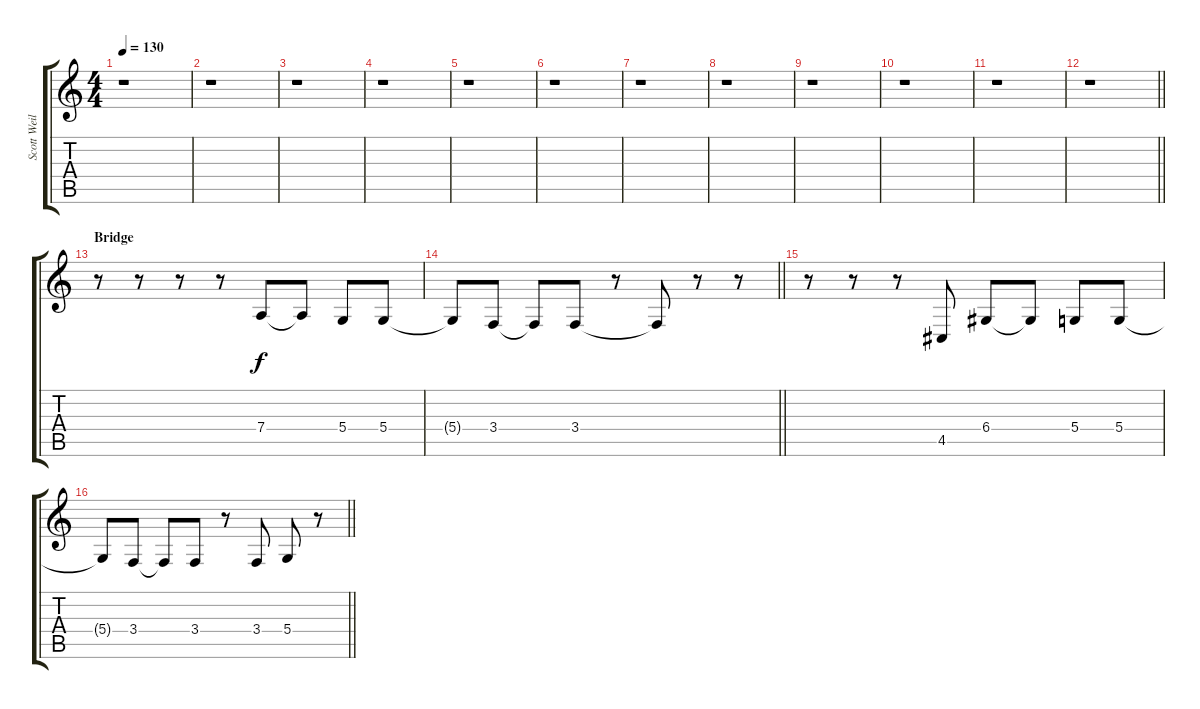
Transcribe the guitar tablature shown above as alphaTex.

\track ("Scott Weiland (Voice)" "Scott Weil") {instrument lead2sawtooth}
\staff {score tabs}
\tuning (E4 B3 G3 D3 A2 E2) {hide}
\ts (4 4)
\tempo 130
\clef g2
\ks c
r.1{dy f} |
r.1 |
r.1 |
r.1 |
r.1 |
r.1 |
r.1 |
r.1 |
r.1 |
r.1 |
r.1 |
\barLineRight lightlight
r.1 |
\section ("" "Bridge")
r.8 r.8 r.8 r.8 7.4.8 7.4{t}.8 5.4.8 5.4.8 |
\barLineRight lightlight
5.4{t}.8 3.4.8 3.4{t}.8 3.4.8 r.8 3.4{t}.8 r.8 r.8 |
r.8 r.8 r.8 4.5.8 6.4.8 6.4{t}.8 5.4.8 5.4.8 |
\barLineRight lightlight
5.4{t}.8 3.4.8 3.4{t}.8 3.4.8 r.8 3.4.8 5.4.8 r.8
